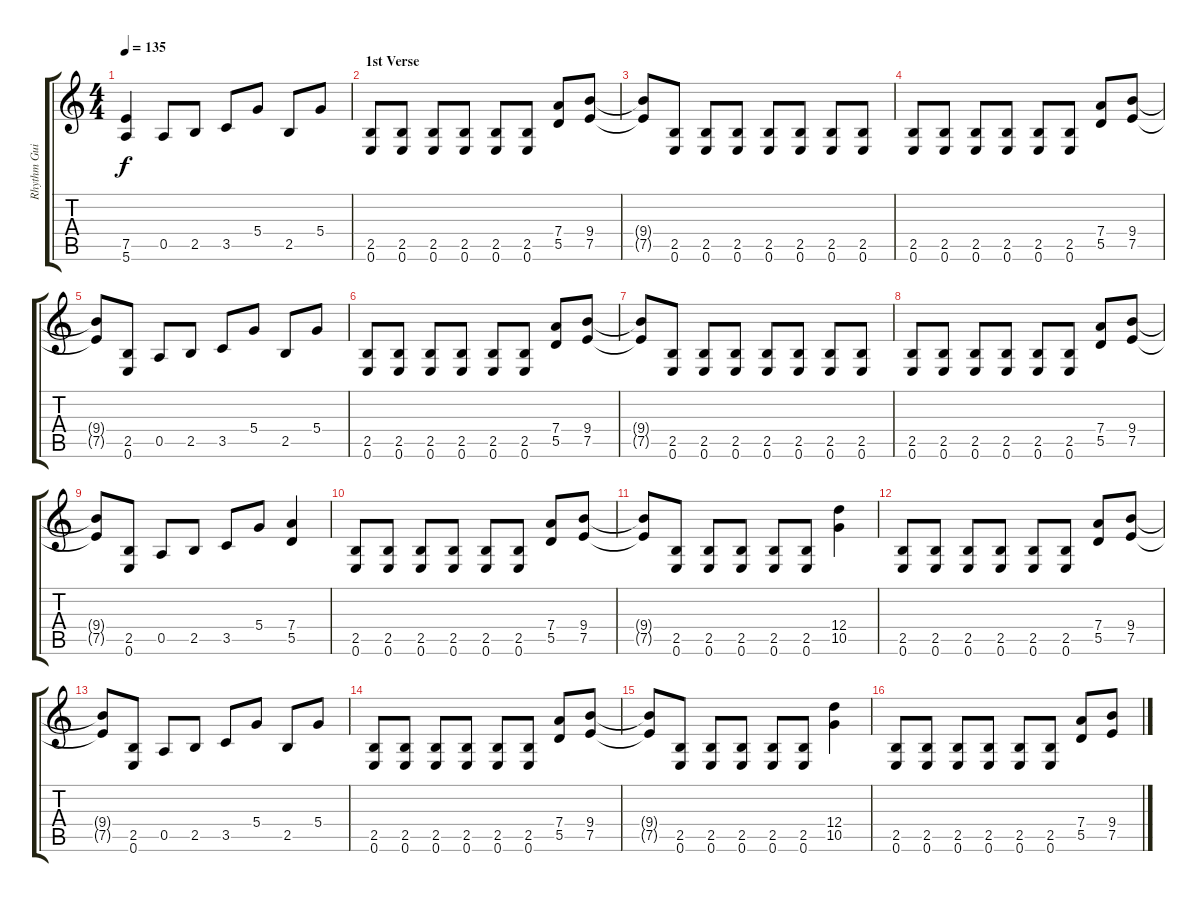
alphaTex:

\track ("Rhythm Guitar" "Rhythm Gui") {instrument distortionguitar}
\staff {score tabs}
\tuning (E4 B3 G3 D3 A2 E2) {hide}
\ts (4 4)
\tempo 135
\clef g2
\ks c
(7.5{t} 5.6{t}).4{dy f} 0.5.8 2.5.8 3.5.8 5.4.8 2.5.8 5.4.8 |
\section ("" "1st Verse")
(2.5 0.6).8 (2.5 0.6).8 (2.5 0.6).8 (2.5 0.6).8 (2.5 0.6).8 (2.5 0.6).8 (7.4 5.5).8 (9.4 7.5).8 |
(9.4{t} 7.5{t}).8 (2.5 0.6).8 (2.5 0.6).8 (2.5 0.6).8 (2.5 0.6).8 (2.5 0.6).8 (2.5 0.6).8 (2.5 0.6).8 |
(2.5 0.6).8 (2.5 0.6).8 (2.5 0.6).8 (2.5 0.6).8 (2.5 0.6).8 (2.5 0.6).8 (7.4 5.5).8 (9.4 7.5).8 |
(9.4{t} 7.5{t}).8 (2.5 0.6).8 0.5.8 2.5.8 3.5.8 5.4.8 2.5.8 5.4.8 |
(2.5 0.6).8 (2.5 0.6).8 (2.5 0.6).8 (2.5 0.6).8 (2.5 0.6).8 (2.5 0.6).8 (7.4 5.5).8 (9.4 7.5).8 |
(9.4{t} 7.5{t}).8 (2.5 0.6).8 (2.5 0.6).8 (2.5 0.6).8 (2.5 0.6).8 (2.5 0.6).8 (2.5 0.6).8 (2.5 0.6).8 |
(2.5 0.6).8 (2.5 0.6).8 (2.5 0.6).8 (2.5 0.6).8 (2.5 0.6).8 (2.5 0.6).8 (7.4 5.5).8 (9.4 7.5).8 |
(9.4{t} 7.5{t}).8 (2.5 0.6).8 0.5.8 2.5.8 3.5.8 5.4.8 (7.4 5.5).4 |
(2.5 0.6).8 (2.5 0.6).8 (2.5 0.6).8 (2.5 0.6).8 (2.5 0.6).8 (2.5 0.6).8 (7.4 5.5).8 (9.4 7.5).8 |
(9.4{t} 7.5{t}).8 (2.5 0.6).8 (2.5 0.6).8 (2.5 0.6).8 (2.5 0.6).8 (2.5 0.6).8 (12.4 10.5).4 |
(2.5 0.6).8 (2.5 0.6).8 (2.5 0.6).8 (2.5 0.6).8 (2.5 0.6).8 (2.5 0.6).8 (7.4 5.5).8 (9.4 7.5).8 |
(9.4{t} 7.5{t}).8 (2.5 0.6).8 0.5.8 2.5.8 3.5.8 5.4.8 2.5.8 5.4.8 |
(2.5 0.6).8 (2.5 0.6).8 (2.5 0.6).8 (2.5 0.6).8 (2.5 0.6).8 (2.5 0.6).8 (7.4 5.5).8 (9.4 7.5).8 |
(9.4{t} 7.5{t}).8 (2.5 0.6).8 (2.5 0.6).8 (2.5 0.6).8 (2.5 0.6).8 (2.5 0.6).8 (12.4 10.5).4 |
(2.5 0.6).8 (2.5 0.6).8 (2.5 0.6).8 (2.5 0.6).8 (2.5 0.6).8 (2.5 0.6).8 (7.4 5.5).8 (9.4 7.5).8
